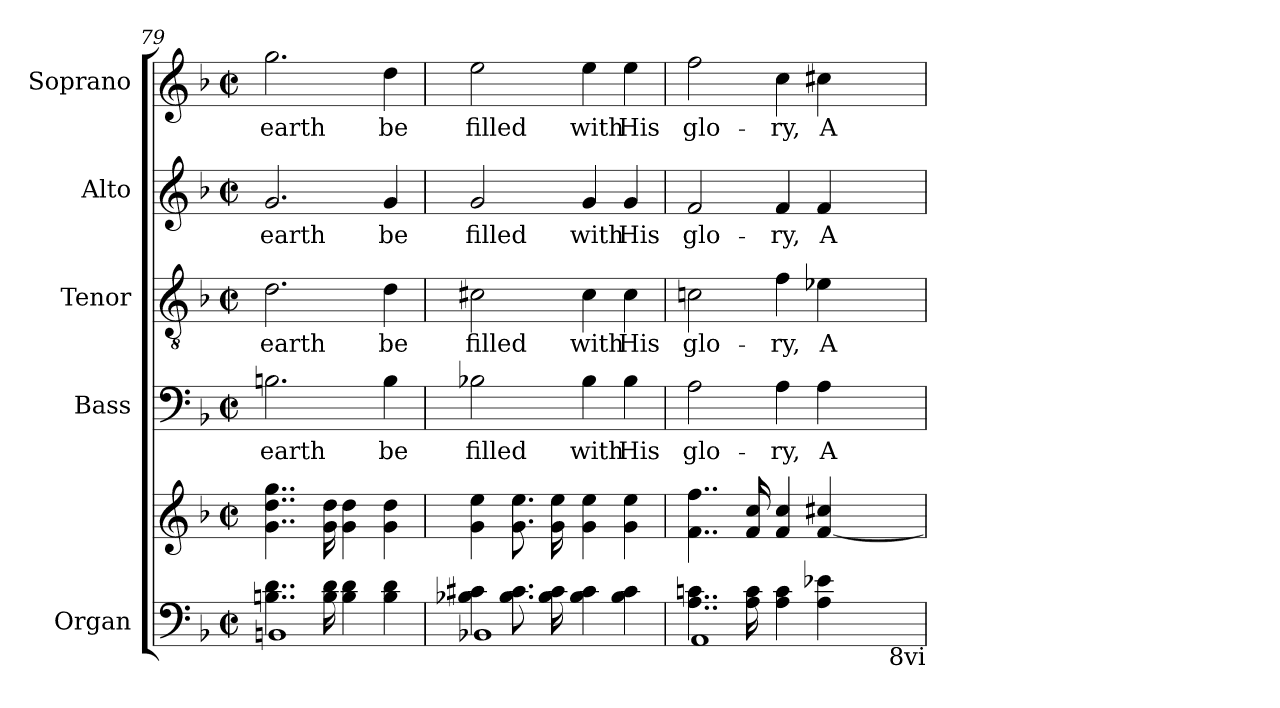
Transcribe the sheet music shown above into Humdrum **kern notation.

**kern	**kern	**kern	**text	**kern	**text	**kern	**text	**kern	**text
*part5	*part5	*part4	*part4	*part3	*part3	*part2	*part2	*part1	*part1
*staff6	*staff5	*staff4	*staff4	*staff3	*staff3	*staff2	*staff2	*staff1	*staff1
*I"Organ	*	*I"Bass	*	*I"Tenor	*	*I"Alto	*	*I"Soprano	*
*I'Org.	*	*I'B.	*	*I'T.	*	*I'A.	*	*I'S.	*
*clefF4	*clefG2	*clefF4	*	*clefGv2	*	*clefG2	*	*clefG2	*
*	*	*	*	*ITrd7c12	*	*	*	*	*
*k[b-]	*k[b-]	*k[b-]	*	*k[b-]	*	*k[b-]	*	*k[b-]	*
*F:	*F:	*F:	*	*F:	*	*F:	*	*F:	*
*M2/2	*M2/2	*M2/2	*	*M2/2	*	*M2/2	*	*M2/2	*
*met(c|)	*met(c|)	*met(c|)	*	*met(c|)	*	*met(c|)	*	*met(c|)	*
=79	=79	=79	=79	=79	=79	=79	=79	=79	=79
*^	*	*	*	*	*	*	*	*	*
!	!	!	!	!LO:LY:b:color=#000000	!	!	!	!	!	!
!	!	!	!	!	!	!LO:LY:b:color=#000000	!	!	!	!
!	!	!	!	!	!	!	!	!LO:LY:b:color=#000000	!	!
!	!	!	!	!	!	!	!	!	!	!LO:LY:b:color=#000000
4..Bni\ 4..di	1BBni	4..gi\ 4..ddi 4..ggi	2.Bni\	earth	2.Di\	earth	2.gi/	earth	2.ggi\	earth
16Bi\ 16di	.	16gi\ 16ddi	.	.	.	.	.	.	.	.
4Bi\ 4di	.	4gi\ 4ddi	.	.	.	.	.	.	.	.
!	!	!	!	!LO:LY:b:color=#000000	!	!	!	!	!	!
!	!	!	!	!	!	!LO:LY:b:color=#000000	!	!	!	!
!	!	!	!	!	!	!	!	!LO:LY:b:color=#000000	!	!
!	!	!	!	!	!	!	!	!	!	!LO:LY:b:color=#000000
4Bi\ 4di	.	4gi\ 4ddi	4Bi\	be	4Di\	be	4gi/	be	4ddi\	be
=80	=80	=80	=80	=80	=80	=80	=80	=80	=80	=80
!	!	!	!	!LO:LY:b:color=#000000	!	!	!	!	!	!
!	!	!	!	!	!	!LO:LY:b:color=#000000	!	!	!	!
!	!	!	!	!	!	!	!	!LO:LY:b:color=#000000	!	!
!	!	!	!	!	!	!	!	!	!	!LO:LY:b:color=#000000
4B-Xi\ 4c#Xi	1BB-Xi	4gi\ 4eei	2B-Xi\	filled	2C#Xi\	filled	2gi/	filled	2eei\	filled
8.B-i\ 8.c#i	.	8.gi\ 8.eei	.	.	.	.	.	.	.	.
16B-i\ 16c#i	.	16gi\ 16eei	.	.	.	.	.	.	.	.
!	!	!	!	!LO:LY:b:color=#000000	!	!	!	!	!	!
!	!	!	!	!	!	!LO:LY:b:color=#000000	!	!	!	!
!	!	!	!	!	!	!	!	!LO:LY:b:color=#000000	!	!
!	!	!	!	!	!	!	!	!	!	!LO:LY:b:color=#000000
4B-i\ 4c#i	.	4gi\ 4eei	4B-i\	with	4C#i\	with	4gi/	with	4eei\	with
!	!	!	!	!LO:LY:b:color=#000000	!	!	!	!	!	!
!	!	!	!	!	!	!LO:LY:b:color=#000000	!	!	!	!
!	!	!	!	!	!	!	!	!LO:LY:b:color=#000000	!	!
!	!	!	!	!	!	!	!	!	!	!LO:LY:b:color=#000000
4B-i\ 4c#i	.	4gi\ 4eei	4B-i\	His	4C#i\	His	4gi/	His	4eei\	His
=81	=81	=81	=81	=81	=81	=81	=81	=81	=81	=81
!	!	!	!	!LO:LY:b:color=#000000	!	!	!	!	!	!
!	!	!	!	!	!	!LO:LY:b:color=#000000	!	!	!	!
!	!	!	!	!	!	!	!	!LO:LY:b:color=#000000	!	!
!	!	!	!	!	!	!	!	!	!	!LO:LY:b:color=#000000
*	*^	*	*	*	*	*	*	*	*	*
4..Ai\ 4..cni	1AAi	2ryy	4..fi\ 4..ffi	2Ai\	glo-	2Cni\	glo-	2fi/	glo-	2ffi\	glo-
16Ai\ 16ci	.	.	16fi/ 16cci	.	.	.	.	.	.	.	.
!	!	!	!	!	!LO:LY:b:color=#000000	!	!	!	!	!	!
!	!	!	!	!	!	!	!LO:LY:b:color=#000000	!	!	!	!
!	!	!	!	!	!	!	!	!	!LO:LY:b:color=#000000	!	!
!	!	!	!	!	!	!	!	!	!	!	!LO:LY:b:color=#000000
4Ai\ 4ci	.	4ryy	4fi/ 4cci	4Ai\	-ry,	4Fi\	-ry,	4fi/	-ry,	4cci\	-ry,
!	!	!	!	!	!LO:LY:b:color=#000000	!	!	!	!	!	!
!	!	!	!	!	!	!	!LO:LY:b:color=#000000	!	!	!	!
!	!	!	!	!	!	!	!	!	!LO:LY:b:color=#000000	!	!
!	!	!	!	!	!	!	!	!	!	!	!LO:LY:b:color=#000000
4Ai\ 4e-Xi	.	8ryy	[4fi/ 4cc#Xi	4Ai\	A-	4E-Xi\	A-	4fi/	A-	4cc#Xi\	A-
.	.	16ryy	.	.	.	.	.	.	.	.	.
.	.	32ryy	.	.	.	.	.	.	.	.	.
.	.	64ryy	.	.	.	.	.	.	.	.	.
.	.	128...ryy	.	.	.	.	.	.	.	.	.
!	!	!LO:TX:b:t=8vi	!	!	!	!	!	!	!	!	!
.	.	1024ryy	.	.	.	.	.	.	.	.	.
*v	*v	*v	*	*	*	*	*	*	*	*	*
=	=	=	=	=	=	=	=	=	=
*-	*-	*-	*-	*-	*-	*-	*-	*-	*-
